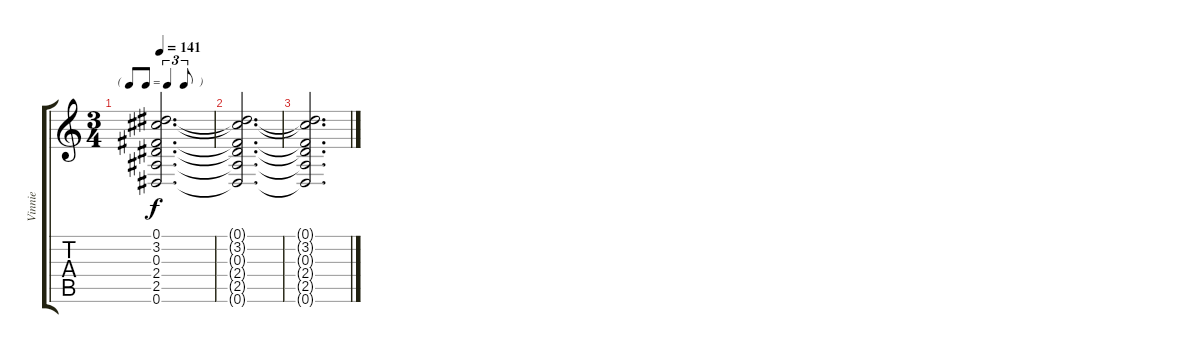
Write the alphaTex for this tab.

\track ("Vinnie" "Vinnie") {instrument distortionguitar}
\staff {score tabs}
\tuning (Eb4 Bb3 Gb3 Db3 Ab2 Eb2) {hide}
\ts (3 4)
\tf triplet8th
\tempo 141
\clef g2
\ks c
(0.1{t} 3.2{t} 0.3{t} 2.4{t} 2.5{t} 0.6{t}).2{d dy f volume 7} |
(0.1{t} 3.2{t} 0.3{t} 2.4{t} 2.5{t} 0.6{t}).2{d volume 6} |
(0.1{t} 3.2{t} 0.3{t} 2.4{t} 2.5{t} 0.6{t}).2{d}
